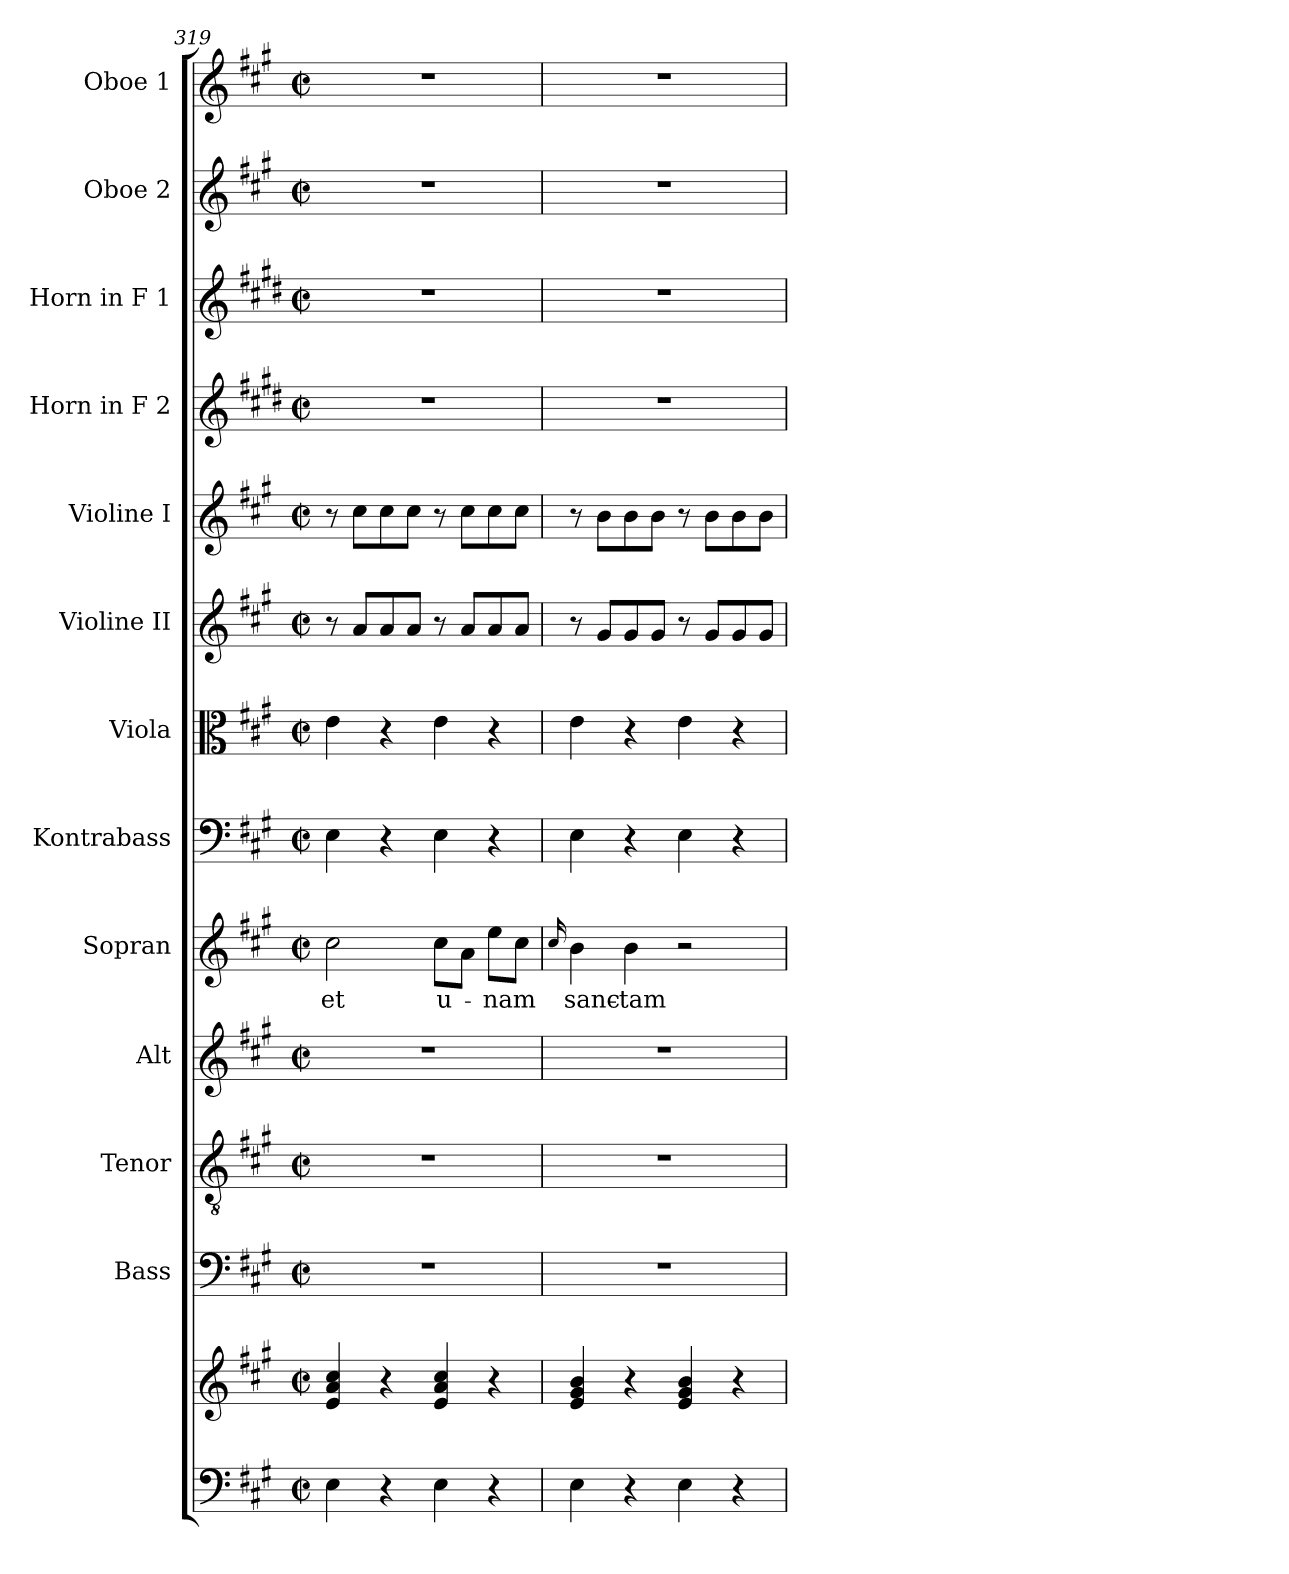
**kern	**kern	**kern	**kern	**kern	**kern	**text	**kern	**kern	**kern	**kern	**kern	**kern	**kern	**kern
*part13	*part13	*part12	*part11	*part10	*part9	*part9	*part8	*part7	*part6	*part5	*part4	*part3	*part2	*part1
*staff14	*staff13	*staff12	*staff11	*staff10	*staff9	*staff9	*staff8	*staff7	*staff6	*staff5	*staff4	*staff3	*staff2	*staff1
*	*	*I"Bass	*I"Tenor	*I"Alt	*I"Sopran	*	*I"Kontrabass	*I"Viola	*I"Violine II	*I"Violine I	*I"Horn in F 2	*I"Horn in F 1	*I"Oboe 2	*I"Oboe 1
*	*	*I'B.	*I'T.	*I'A.	*I'S.	*	*I'Kb.	*I'Vla.	*I'Vl. II	*I'Vl. I	*	*	*I'Ob.. 2	*I'Ob. 1
*clefF4	*clefG2	*clefF4	*clefGv2	*clefG2	*clefG2	*	*clefF4	*clefC3	*clefG2	*clefG2	*clefG2	*clefG2	*clefG2	*clefG2
*	*	*	*	*	*	*	*ITrd7c12	*	*	*	*ITrd4c7	*ITrd4c7	*	*
*k[f#c#g#]	*k[f#c#g#]	*k[f#c#g#]	*k[f#c#g#]	*k[f#c#g#]	*k[f#c#g#]	*	*k[f#c#g#]	*k[f#c#g#]	*k[f#c#g#]	*k[f#c#g#]	*k[f#c#g#]	*k[f#c#g#]	*k[f#c#g#]	*k[f#c#g#]
*A:	*A:	*A:	*A:	*A:	*A:	*	*A:	*A:	*A:	*A:	*A:	*A:	*A:	*A:
*M2/2	*M2/2	*M2/2	*M2/2	*M2/2	*M2/2	*	*M2/2	*M2/2	*M2/2	*M2/2	*M2/2	*M2/2	*M2/2	*M2/2
*met(c|)	*met(c|)	*met(c|)	*met(c|)	*met(c|)	*met(c|)	*	*met(c|)	*met(c|)	*met(c|)	*met(c|)	*met(c|)	*met(c|)	*met(c|)	*met(c|)
=319	=319	=319	=319	=319	=319	=319	=319	=319	=319	=319	=319	=319	=319	=319
!	!	!	!	!	!	!LO:LY:b	!	!	!	!	!	!	!	!
4E\	4e/ 4a/ 4cc#/	1r	1r	1r	2cc#\	et	4EE\	4e\	8r	8r	1r	1r	1r	1r
.	.	.	.	.	.	.	.	.	8a/L	8cc#\L	.	.	.	.
4r	4r	.	.	.	.	.	4r	4r	8a/	8cc#\	.	.	.	.
.	.	.	.	.	.	.	.	.	8a/J	8cc#\J	.	.	.	.
!	!	!	!	!	!	!LO:LY:b	!	!	!	!	!	!	!	!
4E\	4e/ 4a/ 4cc#/	.	.	.	8cc#\L	u-	4EE\	4e\	8r	8r	.	.	.	.
.	.	.	.	.	8a\J	.	.	.	8a/L	8cc#\L	.	.	.	.
!	!	!	!	!	!	!LO:LY:b	!	!	!	!	!	!	!	!
4r	4r	.	.	.	8ee\L	-nam	4r	4r	8a/	8cc#\	.	.	.	.
.	.	.	.	.	8cc#\J	.	.	.	8a/J	8cc#\J	.	.	.	.
=320	=320	=320	=320	=320	=320	=320	=320	=320	=320	=320	=320	=320	=320	=320
.	.	.	.	.	16qqcc#/	.	.	.	.	.	.	.	.	.
!	!	!	!	!	!	!LO:LY:b	!	!	!	!	!	!	!	!
4E\	4e/ 4g#/ 4b/	1r	1r	1r	4b\	sanc-	4EE\	4e\	8r	8r	1r	1r	1r	1r
.	.	.	.	.	.	.	.	.	8g#/L	8b\L	.	.	.	.
!	!	!	!	!	!	!LO:LY:b	!	!	!	!	!	!	!	!
4r	4r	.	.	.	4b\	-tam	4r	4r	8g#/	8b\	.	.	.	.
.	.	.	.	.	.	.	.	.	8g#/J	8b\J	.	.	.	.
4E\	4e/ 4g#/ 4b/	.	.	.	2r	.	4EE\	4e\	8r	8r	.	.	.	.
.	.	.	.	.	.	.	.	.	8g#/L	8b\L	.	.	.	.
4r	4r	.	.	.	.	.	4r	4r	8g#/	8b\	.	.	.	.
.	.	.	.	.	.	.	.	.	8g#/J	8b\J	.	.	.	.
=	=	=	=	=	=	=	=	=	=	=	=	=	=	=
*-	*-	*-	*-	*-	*-	*-	*-	*-	*-	*-	*-	*-	*-	*-
